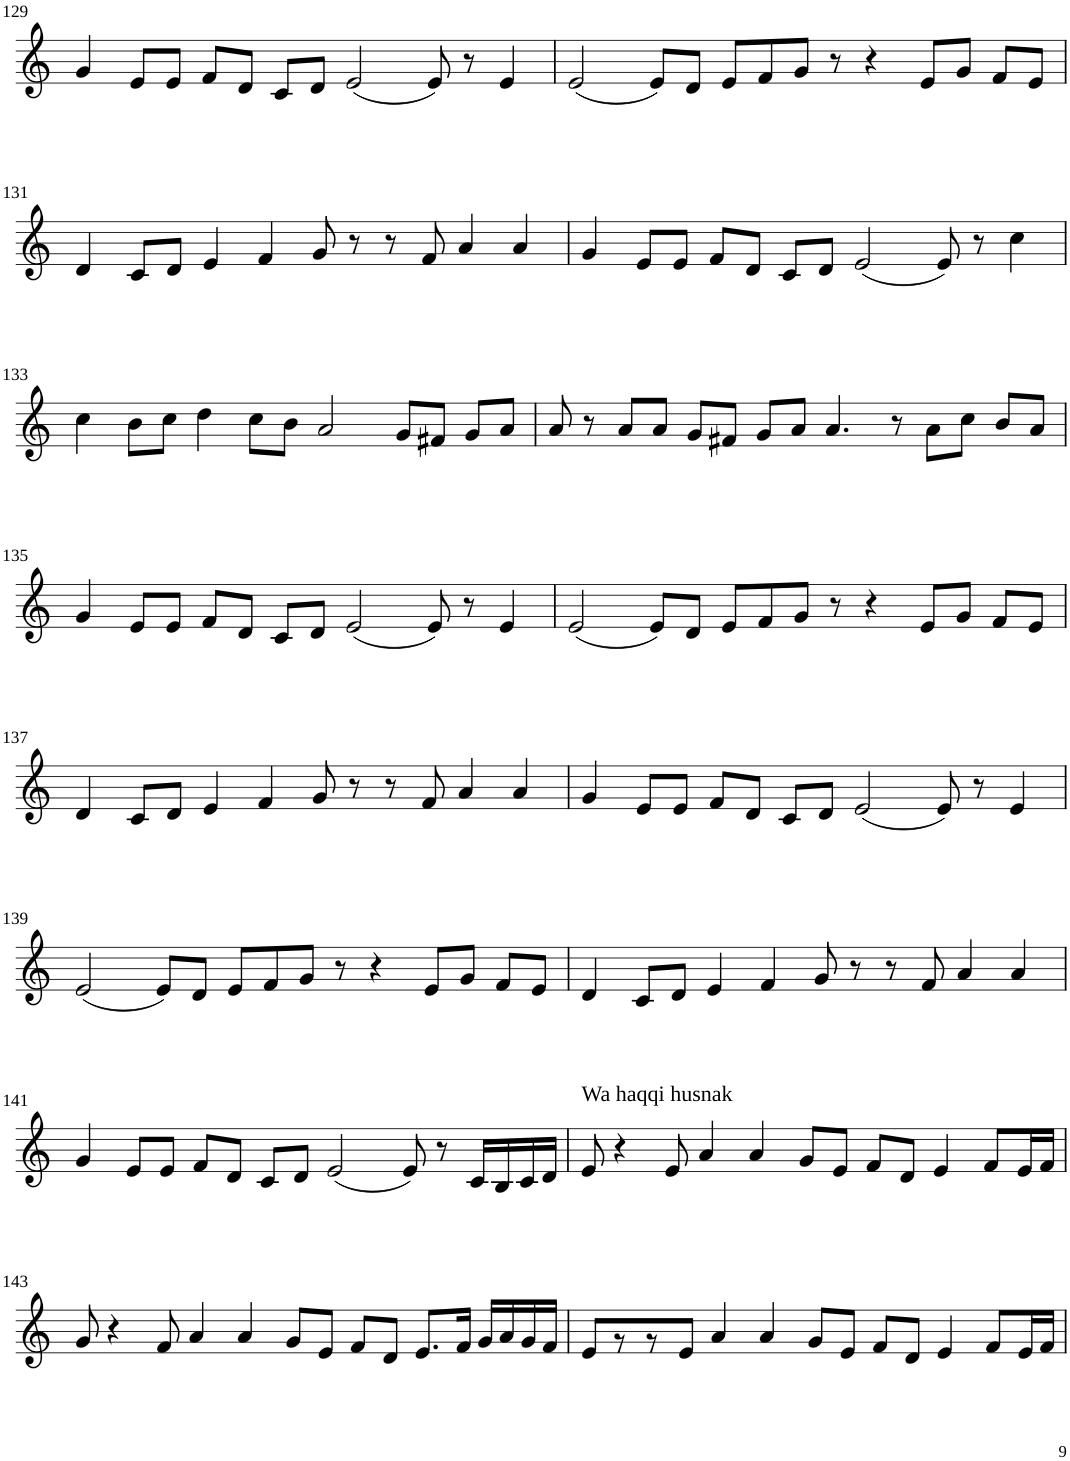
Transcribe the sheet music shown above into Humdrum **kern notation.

**kern
*part1
*staff1
*I"Violin
!!LO:PB:g=z
*clefG2
*k[]
*M8/4
=129
4g/
8e/L
8e/J
8f/L
8d/J
8c/L
8d/J
(2e/
8e/)
8r
4e/
=130
(2e/
8e/L)
8d/J
8e/L
8f/
8g/J
8r
4r
8e/L
8g/J
8f/L
8e/J
!!LO:LB:g=z
=131
4d/
8c/L
8d/J
4e/
4f/
8g/
8r
8r
8f/
4a/
4a/
=132
4g/
8e/L
8e/J
8f/L
8d/J
8c/L
8d/J
(2e/
8e/)
8r
4cc\
!!LO:LB:g=z
=133
4cc\
8b\L
8cc\J
4dd\
8cc\L
8b\J
2a/
8g/L
8f#X/J
8g/L
8a/J
=134
8a/
8r
8a/L
8a/J
8g/L
8f#X/J
8g/L
8a/J
4.a/
8r
8a\L
8cc\J
8b/L
8a/J
!!LO:LB:g=z
=135
4g/
8e/L
8e/J
8f/L
8d/J
8c/L
8d/J
(2e/
8e/)
8r
4e/
=136
(2e/
8e/L)
8d/J
8e/L
8f/
8g/J
8r
4r
8e/L
8g/J
8f/L
8e/J
!!LO:LB:g=z
=137
4d/
8c/L
8d/J
4e/
4f/
8g/
8r
8r
8f/
4a/
4a/
=138
4g/
8e/L
8e/J
8f/L
8d/J
8c/L
8d/J
(2e/
8e/)
8r
4e/
!!LO:LB:g=z
=139
(2e/
8e/L)
8d/J
8e/L
8f/
8g/J
8r
4r
8e/L
8g/J
8f/L
8e/J
=140
4d/
8c/L
8d/J
4e/
4f/
8g/
8r
8r
8f/
4a/
4a/
!!LO:LB:g=z
=141
4g/
8e/L
8e/J
8f/L
8d/J
8c/L
8d/J
(2e/
8e/)
8r
16c/LL
16B/
16c/
16d/JJ
=142
!LO:TX:a:t=Wa haqqi husnak
8e/
4r
8e/
4a/
4a/
8g/L
8e/J
8f/L
8d/J
4e/
8f/L
16e/L
16f/JJ
!!LO:LB:g=z
=143
8g/
4r
8f/
4a/
4a/
8g/L
8e/J
8f/L
8d/J
8.e/L
16f/Jk
16g/LL
16a/
16g/
16f/JJ
=144
8e/L
8r
8r
8e/J
4a/
4a/
8g/L
8e/J
8f/L
8d/J
4e/
8f/L
16e/L
16f/JJ
=
*-
